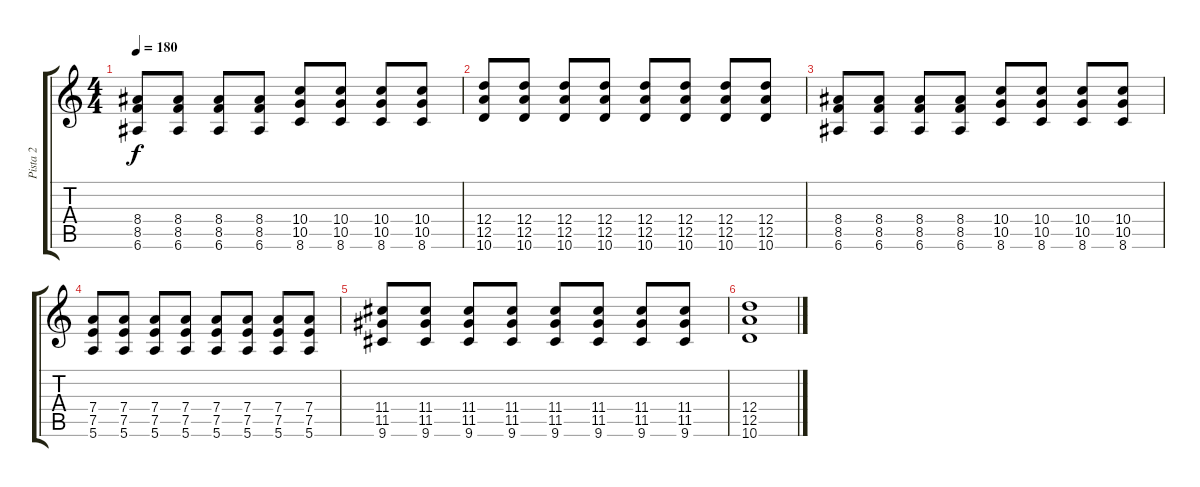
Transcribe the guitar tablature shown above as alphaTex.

\track ("Pista 2" "Pista 2") {instrument distortionguitar}
\staff {score tabs}
\tuning (E4 B3 G3 D3 A2 E2) {hide}
\ts (4 4)
\tempo 180
\clef g2
\ks c
(8.4 8.5 6.6).8{dy f} (8.4 8.5 6.6).8 (8.4 8.5 6.6).8 (8.4 8.5 6.6).8 (10.4 10.5 8.6).8 (10.4 10.5 8.6).8 (10.4 10.5 8.6).8 (10.4 10.5 8.6).8 |
(12.4 12.5 10.6).8 (12.4 12.5 10.6).8 (12.4 12.5 10.6).8 (12.4 12.5 10.6).8 (12.4 12.5 10.6).8 (12.4 12.5 10.6).8 (12.4 12.5 10.6).8 (12.4 12.5 10.6).8 |
(8.4 8.5 6.6).8 (8.4 8.5 6.6).8 (8.4 8.5 6.6).8 (8.4 8.5 6.6).8 (10.4 10.5 8.6).8 (10.4 10.5 8.6).8 (10.4 10.5 8.6).8 (10.4 10.5 8.6).8 |
(7.4 7.5 5.6).8 (7.4 7.5 5.6).8 (7.4 7.5 5.6).8 (7.4 7.5 5.6).8 (7.4 7.5 5.6).8 (7.4 7.5 5.6).8 (7.4 7.5 5.6).8 (7.4 7.5 5.6).8 |
(11.4 11.5 9.6).8 (11.4 11.5 9.6).8 (11.4 11.5 9.6).8 (11.4 11.5 9.6).8 (11.4 11.5 9.6).8 (11.4 11.5 9.6).8 (11.4 11.5 9.6).8 (11.4 11.5 9.6).8 |
(12.4 12.5 10.6).1
